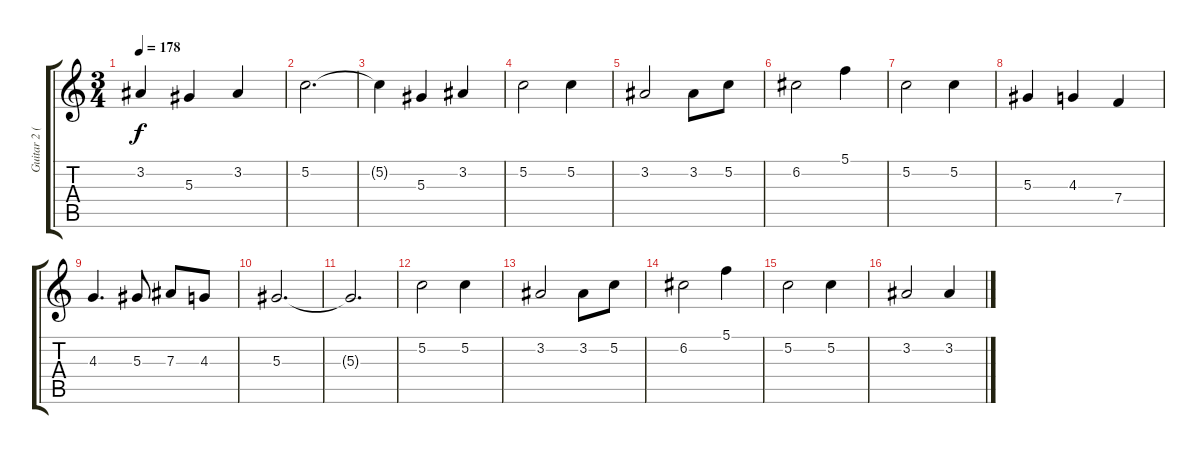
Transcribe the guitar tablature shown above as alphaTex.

\track ("Guitar 2 (Acoustic)" "Guitar 2 (") {instrument acousticguitarsteel}
\staff {score tabs}
\tuning (C4 G3 Eb3 Bb2 F2 C2) {hide}
\ts (3 4)
\tempo 178
\clef g2
\ks c
3.2.4{dy f} 5.3.4 3.2.4 |
5.2.2{d} |
5.2{t}.4 5.3.4 3.2.4 |
5.2.2 5.2.4 |
3.2.2 3.2.8 5.2.8 |
6.2.2 5.1.4 |
5.2.2 5.2.4 |
5.3.4 4.3.4 7.4.4 |
4.3.4{d} 5.3.8 7.3.8 4.3.8 |
5.3.2{d} |
5.3{t}.2{d} |
5.2.2 5.2.4 |
3.2.2 3.2.8 5.2.8 |
6.2.2 5.1.4 |
5.2.2 5.2.4 |
3.2.2 3.2.4
